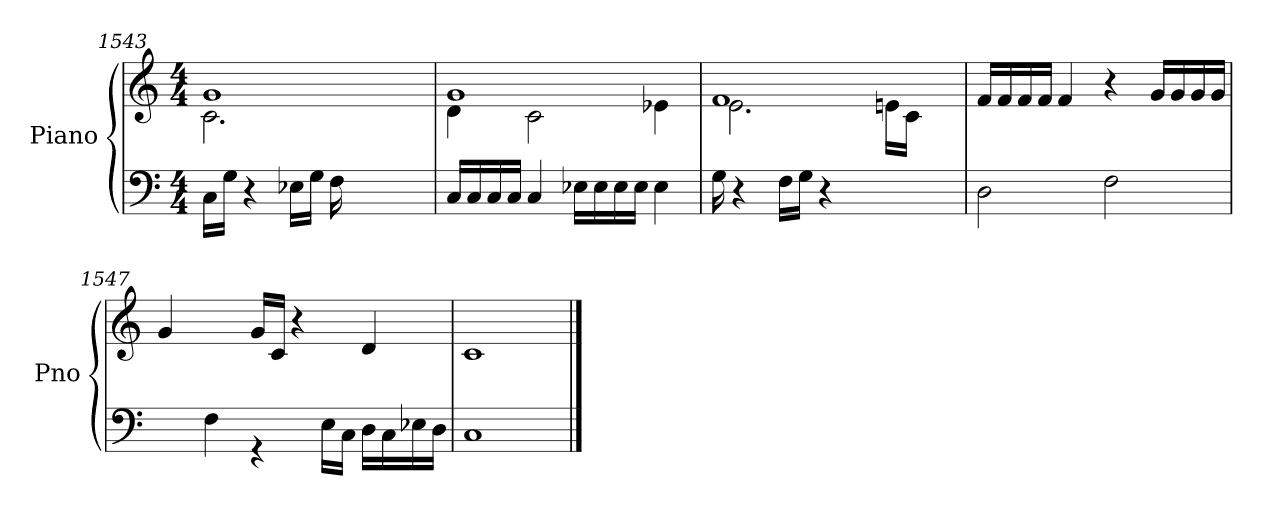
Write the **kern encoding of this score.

**kern	**kern
*part1	*part1
*staff2	*staff1
*I"Piano	*
*I'Pno	*
!!LO:LB:g=z
*clefF4	*clefG2
*k[]	*k[]
*M4/4	*M4/4
=1543	=1543
*	*^
16C\LL	1g	2.c\
16G\JJ	.	.
4r	.	.
16E-X\LL	.	.
16G\JJ	.	.
16F\	.	.
4..ryy	.	.
.	.	4ryy
=1544	=1544	=1544
16C/LL	1g	4d\
16C/	.	.
16C/	.	.
16C/JJ	.	.
4C/	.	2c\
16E-X\LL	.	.
16E-\	.	.
16E-\	.	.
16E-\JJ	.	.
4E-\	.	4e-X\
=1545	=1545	=1545
16G\	1f	2.e\
4r	.	.
16F\LL	.	.
16G\JJ	.	.
4r	.	.
4ryy	.	.
.	.	16en\LL
.	.	16c\JJ
.	.	8ryy
16ryy	.	.
*	*v	*v
!!LO:LB:g=z
=1546	=1546
2D\	16f/LL
.	16f/
.	16f/
.	16f/JJ
.	4f/
2F\	4r
.	16g/LL
.	16g/
.	16g/
.	16g/JJ
=1547	=1547
4ryy	4g/
4F\	4ryy
4rGG	16g/LL
.	16c/JJ
.	4r
16E\LL	.
16C\JJ	.
16D\LL	4d/
16C\	.
16E-X\	.
16D\JJ	.
=1548	=1548
1C	1c
==	==
*-	*-
